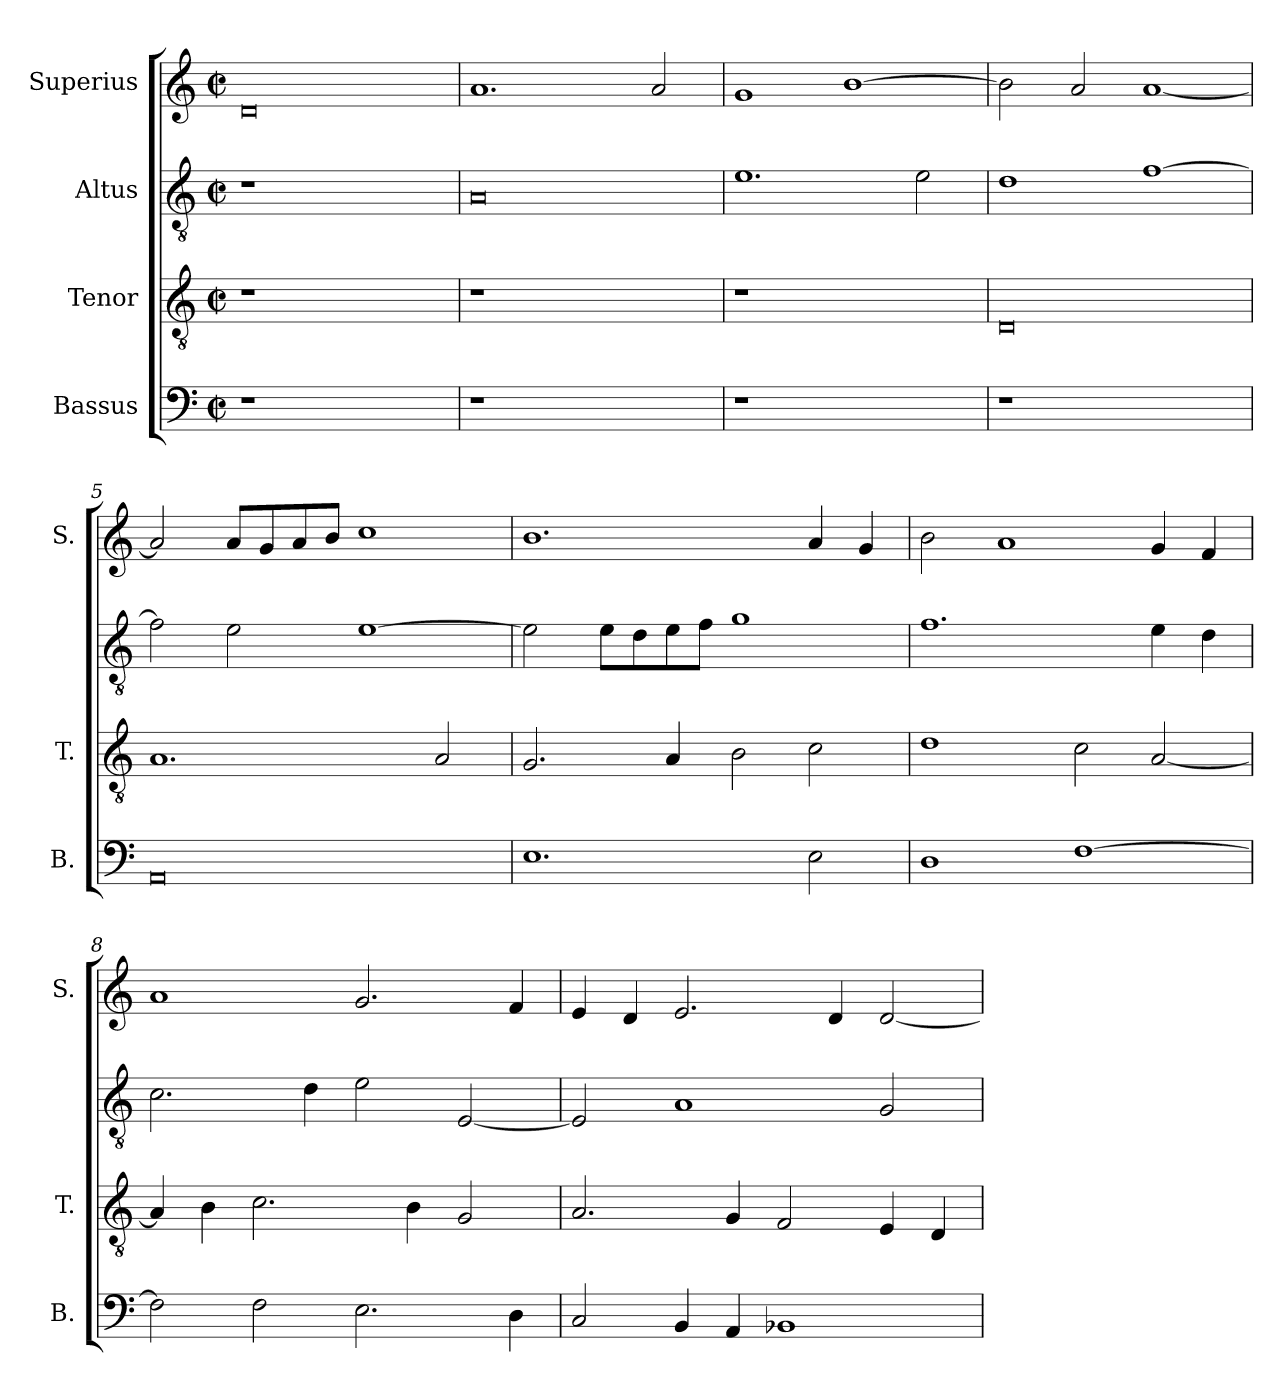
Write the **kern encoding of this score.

**kern	**kern	**kern	**kern
*part4	*part3	*part2	*part1
*staff4	*staff3	*staff2	*staff1
*I"Bassus	*I"Tenor	*I"Altus	*I"Superius
*I'B.	*I'T.	*	*I'S.
!!LO:PB:g=z
*clefF4	*clefGv2	*clefGv2	*clefG2
*	*ITrd7c12	*ITrd7c12	*
*k[]	*k[]	*k[]	*k[]
*C:	*C:	*C:	*C:
*M2/2	*M2/2	*M2/2	*M2/2
*met(c|)	*met(c|)	*met(c|)	*met(c|)
=1	=1	=1	=1
!LO:N:vis=1	!LO:N:vis=1	!LO:N:vis=1	!
1r	1r	1r	0di
1ryy	1ryy	1ryy	.
=2	=2	=2	=2
!LO:N:vis=1	!LO:N:vis=1	!	!
1r	1r	0AAi	1.ai
1ryy	1ryy	.	.
.	.	.	2ai/
=3	=3	=3	=3
!LO:N:vis=1	!LO:N:vis=1	!	!
1r	1r	1.Ei	1gi
1ryy	1ryy	.	[>1bi
.	.	2Ei\	.
=4	=4	=4	=4
!LO:N:vis=1	!	!	!
1r	0DDi	1Di	2bi\]
.	.	.	2ai/
1ryy	.	[>1Fi	[<1ai
=5	=5	=5	=5
0AAi	1.AAi	2Fi\]	2ai/]
.	.	2Ei\	8ai/L
.	.	.	8gi/
.	.	.	8ai/
.	.	.	8bi/J
.	.	[>1Ei	1cci
.	2AAi/	.	.
!!LO:LB:g=z
=6	=6	=6	=6
1.Ei	2.GGi/	2Ei\]	1.bi
.	.	8Ei\L	.
.	.	8Di\	.
.	4AAi/	8Ei\	.
.	.	8Fi\J	.
.	2BBi\	1Gi	.
2Ei\	2Ci\	.	4ai/
.	.	.	4gi/
=7	=7	=7	=7
1Di	1Di	1.Fi	2bi\
.	.	.	1ai
[>1Fi	2Ci\	.	.
.	[<2AAi/	4Ei\	4gi/
.	.	4Di\	4fi/
=8	=8	=8	=8
2Fi\]	4AAi/]	2.Ci\	1ai
.	4BBi\	.	.
2Fi\	2.Ci\	.	.
.	.	4Di\	.
2.Ei\	.	2Ei\	2.gi/
.	4BBi\	.	.
.	2GGi/	[<2EEi/	.
4Di\	.	.	4fi/
=9	=9	=9	=9
2Ci/	2.AAi/	2EEi/]	4ei/
.	.	.	4di/
4BBi/	.	1AAi	2.ei/
4AAi/	4GGi/	.	.
1BB-Xi	2FFi/	.	.
.	.	.	4di/
.	4EEi/	2GGi/	[<2di/
.	4DDi/	.	.
=	=	=	=
*-	*-	*-	*-
